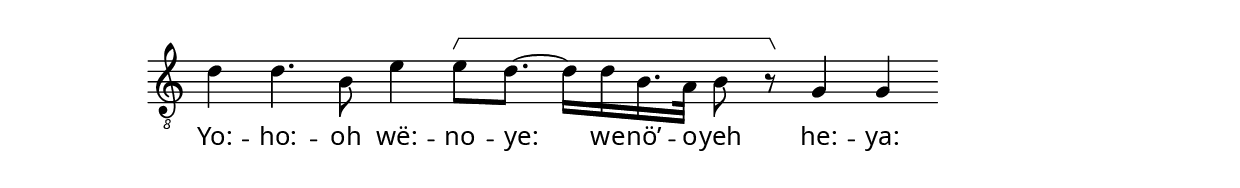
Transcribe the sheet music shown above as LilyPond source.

\version "2.22"
\include "music-fragment.ly"
{
    \clef "treble_8"
    \time 9/4
    d'4 d'4. b8 e'4 e'8[\NB d'8.]~ d'16[ d'16 b16. a32] b8 r8\endNB g4 g4
}
\addlyrics {
    Yo: -- ho: -- oh wë: -- no -- ye:
    we -- nö’ -- o -- yeh
    he: -- ya:
}
